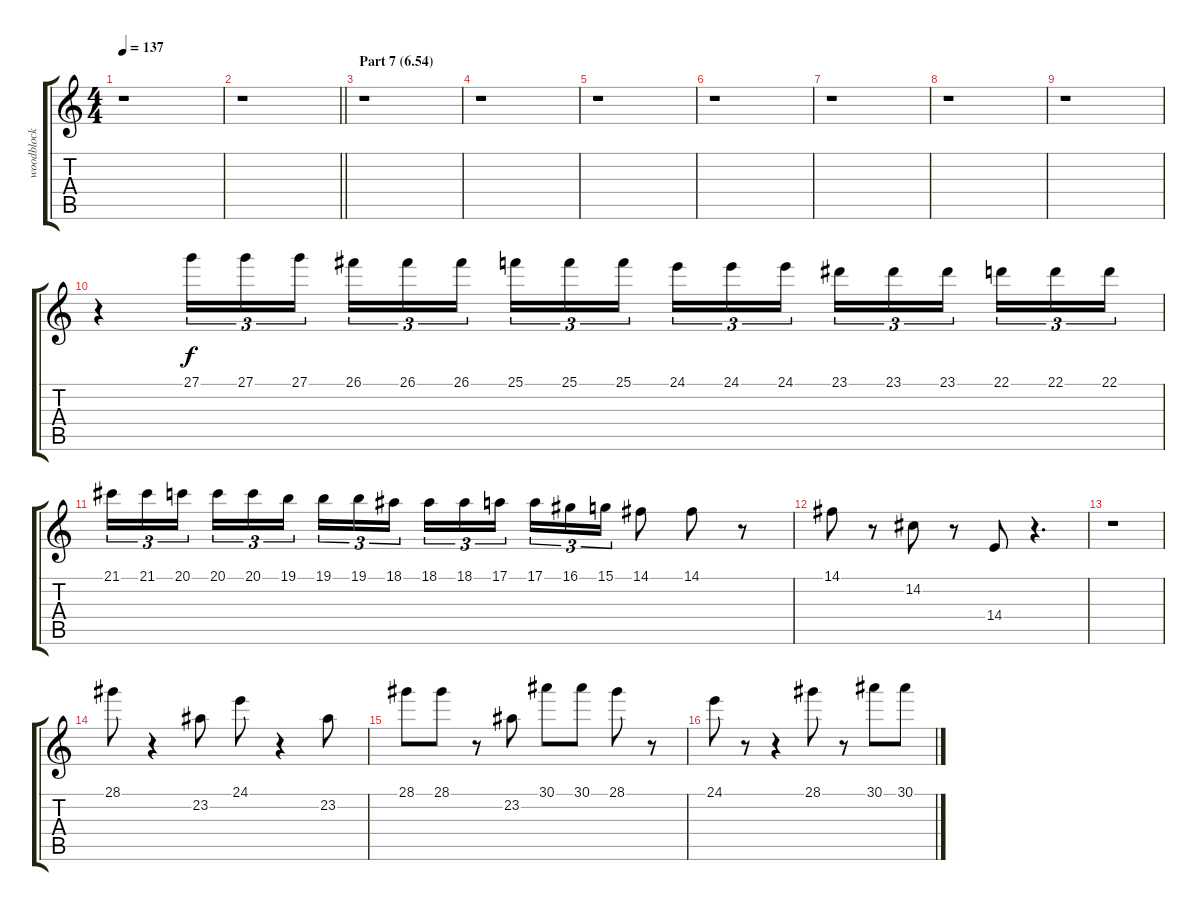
\track ("woodblock" "woodblock") {instrument woodblock}
\staff {score tabs}
\tuning (E4 B3 G3 D3 A2 E2) {hide}
\ts (4 4)
\tempo 137
\clef g2
\ks c
r.1{dy f} |
\barLineRight lightlight
r.1 |
\section ("" "Part 7 (6.54)")
r.1 |
r.1 |
r.1 |
r.1 |
r.1 |
r.1 |
r.1 |
r.4 27.1.16{tu (3 2)} 27.1.16{tu (3 2)} 27.1.16{tu (3 2) beam splitsecondary} 26.1.16{tu (3 2)} 26.1.16{tu (3 2)} 26.1.16{tu (3 2)} 25.1.16{tu (3 2)} 25.1.16{tu (3 2)} 25.1.16{tu (3 2) beam splitsecondary} 24.1.16{tu (3 2)} 24.1.16{tu (3 2)} 24.1.16{tu (3 2)} 23.1.16{tu (3 2)} 23.1.16{tu (3 2)} 23.1.16{tu (3 2) beam splitsecondary} 22.1.16{tu (3 2)} 22.1.16{tu (3 2)} 22.1.16{tu (3 2)} |
21.1.16{tu (3 2)} 21.1.16{tu (3 2)} 20.1.16{tu (3 2) beam splitsecondary} 20.1.16{tu (3 2)} 20.1.16{tu (3 2)} 19.1.16{tu (3 2)} 19.1.16{tu (3 2)} 19.1.16{tu (3 2)} 18.1.16{tu (3 2) beam splitsecondary} 18.1.16{tu (3 2)} 18.1.16{tu (3 2)} 17.1.16{tu (3 2)} 17.1.16{tu (3 2)} 16.1.16{tu (3 2)} 15.1.16{tu (3 2)} 14.1.8 14.1.8 r.8 |
14.1.8 r.8 14.2.8 r.8 14.4.8 r.4{d} |
r.1 |
28.1.8 r.4 23.2.8 24.1.8 r.4 23.2.8 |
28.1.8 28.1.8 r.8 23.2.8 30.1.8 30.1.8 28.1.8 r.8 |
24.1.8 r.8 r.4 28.1.8 r.8 30.1.8 30.1.8
